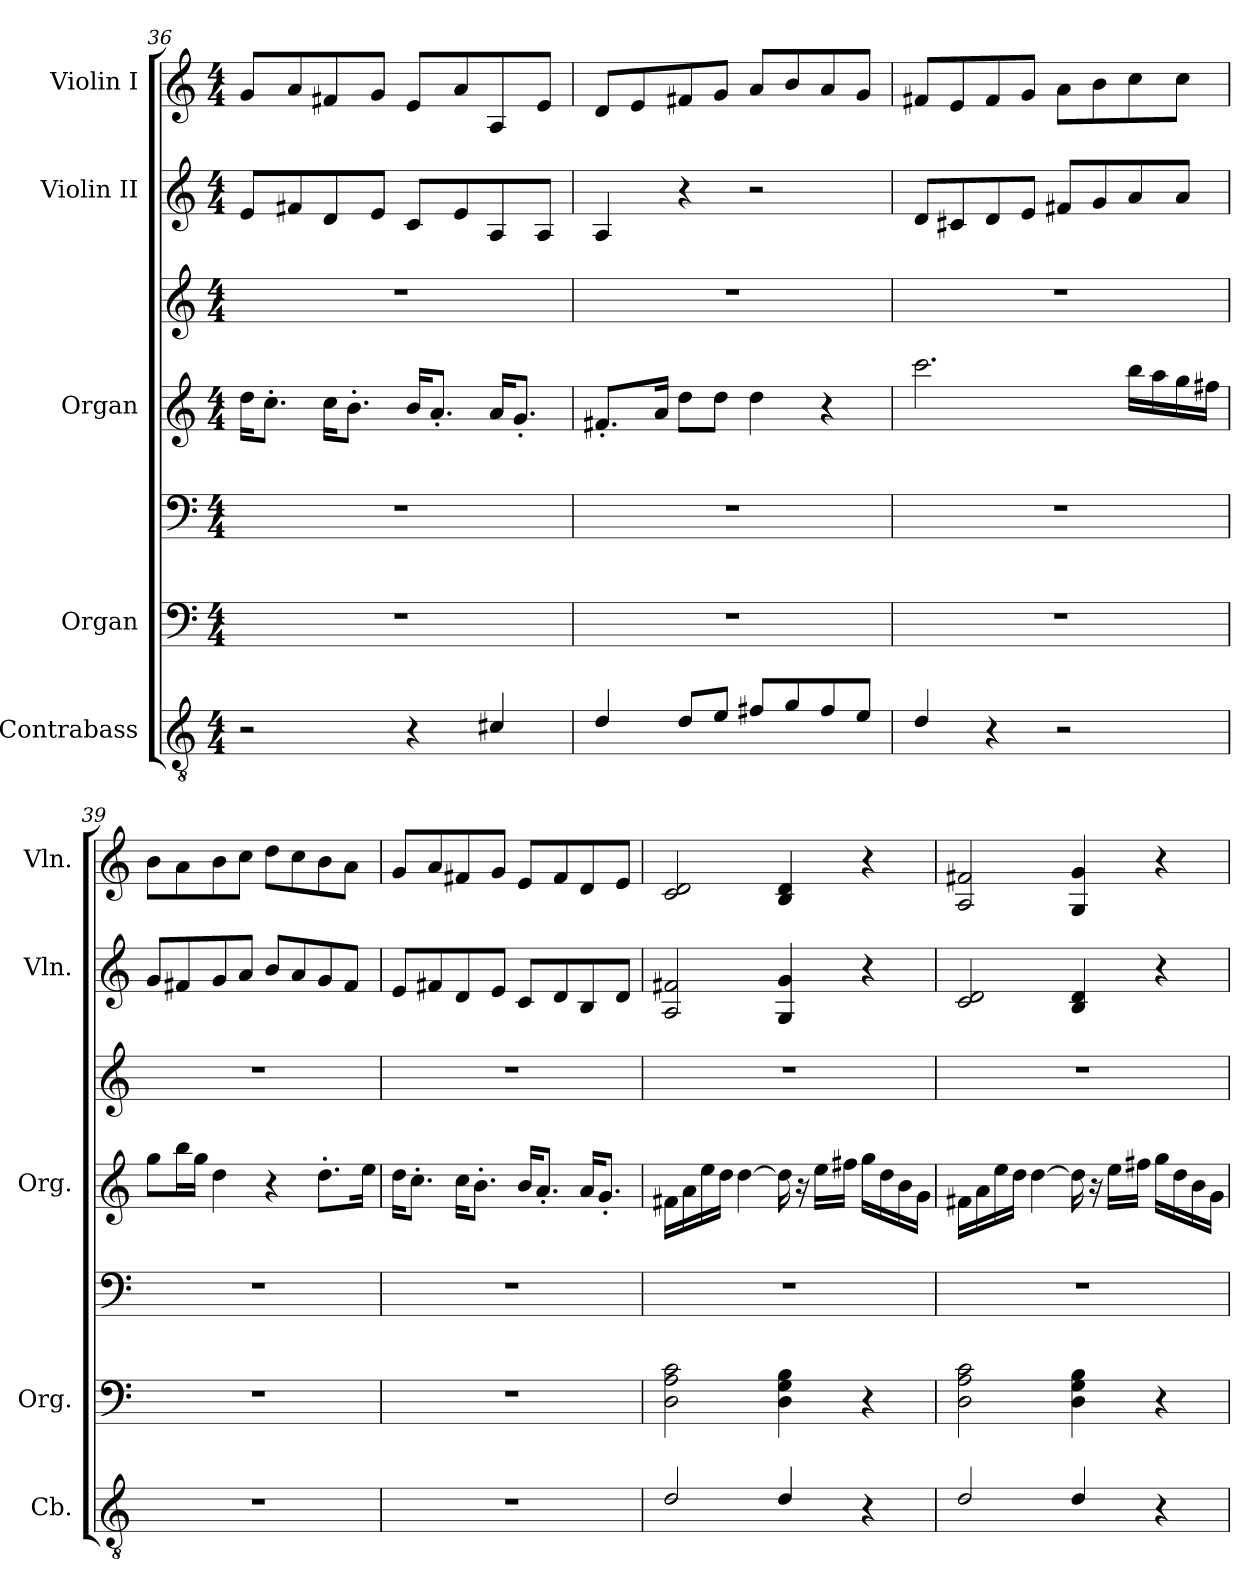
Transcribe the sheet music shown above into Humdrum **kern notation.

**kern	**kern	**kern	**kern	**kern	**kern	**kern
*part5	*part4	*part4	*part3	*part3	*part2	*part1
*staff7	*staff6	*staff5	*staff4	*staff3	*staff2	*staff1
*I"Contrabass	*I"Organ	*	*I"Organ	*	*I"Violin II	*I"Violin I
*I'Cb.	*I'Org.	*	*I'Org.	*	*I'Vln.	*I'Vln.
!!LO:PB:g=z
*clefGv2	*clefF4	*clefF4	*clefG2	*clefG2	*clefG2	*clefG2
*ITrd7c12	*	*	*	*	*	*
*k[]	*k[]	*k[]	*k[]	*k[]	*k[]	*k[]
*M4/4	*M4/4	*M4/4	*M4/4	*M4/4	*M4/4	*M4/4
=36	=36	=36	=36	=36	=36	=36
2r	1r	1r	16dd\KL	1r	8e/L	8g/L
.	.	.	8.cc'\J	.	.	.
.	.	.	.	.	8f#X/	8a/
.	.	.	16cc\KL	.	8d/	8f#X/
.	.	.	8.b'\J	.	.	.
.	.	.	.	.	8e/J	8g/J
4r	.	.	16b/KL	.	8c/L	8e/L
.	.	.	8.a'/J	.	.	.
.	.	.	.	.	8e/	8a/
4C#X/	.	.	16a/KL	.	8A/	8A/
.	.	.	8.g'/J	.	.	.
.	.	.	.	.	8A/J	8e/J
=37	=37	=37	=37	=37	=37	=37
4D/	1r	1r	8.f#X'/L	1r	4A/	8d/L
.	.	.	.	.	.	8e/
.	.	.	16a/Jk	.	.	.
8D/L	.	.	8dd\L	.	4r	8f#X/
8E/J	.	.	8dd\J	.	.	8g/J
8F#X/L	.	.	4dd\	.	2r	8a/L
8G/	.	.	.	.	.	8b/
8F#/	.	.	4r	.	.	8a/
8E/J	.	.	.	.	.	8g/J
=38	=38	=38	=38	=38	=38	=38
4D/	1r	1r	2.ccc\	1r	8d/L	8f#X/L
.	.	.	.	.	8c#X/	8e/
4r	.	.	.	.	8d/	8f#/
.	.	.	.	.	8e/J	8g/J
2r	.	.	.	.	8f#X/L	8a\L
.	.	.	.	.	8g/	8b\
.	.	.	16bb\LL	.	8a/	8cc\
.	.	.	16aa\	.	.	.
.	.	.	16gg\	.	8a/J	8cc\J
.	.	.	16ff#X\JJ	.	.	.
!!LO:PB:g=z
=39	=39	=39	=39	=39	=39	=39
1r	1r	1r	8gg\L	1r	8g/L	8b\L
.	.	.	16bb\L	.	8f#X/	8a\
.	.	.	16gg\JJ	.	.	.
.	.	.	4dd\	.	8g/	8b\
.	.	.	.	.	8a/J	8cc\J
.	.	.	4r	.	8b/L	8dd\L
.	.	.	.	.	8a/	8cc\
.	.	.	8.dd'\L	.	8g/	8b\
.	.	.	.	.	8f#/J	8a\J
.	.	.	16ee\Jk	.	.	.
=40	=40	=40	=40	=40	=40	=40
1r	1r	1r	16dd\KL	1r	8e/L	8g/L
.	.	.	8.cc'\J	.	.	.
.	.	.	.	.	8f#X/	8a/
.	.	.	16cc\KL	.	8d/	8f#X/
.	.	.	8.b'\J	.	.	.
.	.	.	.	.	8e/J	8g/J
.	.	.	16b/KL	.	8c/L	8e/L
.	.	.	8.a'/J	.	.	.
.	.	.	.	.	8d/	8f#/
.	.	.	16a/KL	.	8B/	8d/
.	.	.	8.g'/J	.	.	.
.	.	.	.	.	8d/J	8e/J
=41	=41	=41	=41	=41	=41	=41
2D/	2D\ 2A\ 2c\	1r	16f#X\LL	1r	2A/ 2f#X/	2c/ 2d/
.	.	.	16a\	.	.	.
.	.	.	16ee\	.	.	.
.	.	.	16dd\JJ	.	.	.
.	.	.	[4dd\	.	.	.
4D/	4D\ 4G\ 4B\	.	16dd\]	.	4G/ 4g/	4B/ 4d/
.	.	.	16r	.	.	.
.	.	.	16ee\LL	.	.	.
.	.	.	16ff#X\JJ	.	.	.
4r	4r	.	16gg\LL	.	4r	4r
.	.	.	16dd\	.	.	.
.	.	.	16b\	.	.	.
.	.	.	16g\JJ	.	.	.
!!LO:PB:g=z
=42	=42	=42	=42	=42	=42	=42
2D/	2D\ 2A\ 2c\	1r	16f#X\LL	1r	2c/ 2d/	2A/ 2f#X/
.	.	.	16a\	.	.	.
.	.	.	16ee\	.	.	.
.	.	.	16dd\JJ	.	.	.
.	.	.	[4dd\	.	.	.
4D/	4D\ 4G\ 4B\	.	16dd\]	.	4B/ 4d/	4G/ 4g/
.	.	.	16r	.	.	.
.	.	.	16ee\LL	.	.	.
.	.	.	16ff#X\JJ	.	.	.
4r	4r	.	16gg\LL	.	4r	4r
.	.	.	16dd\	.	.	.
.	.	.	16b\	.	.	.
.	.	.	16g\JJ	.	.	.
=	=	=	=	=	=	=
*-	*-	*-	*-	*-	*-	*-
